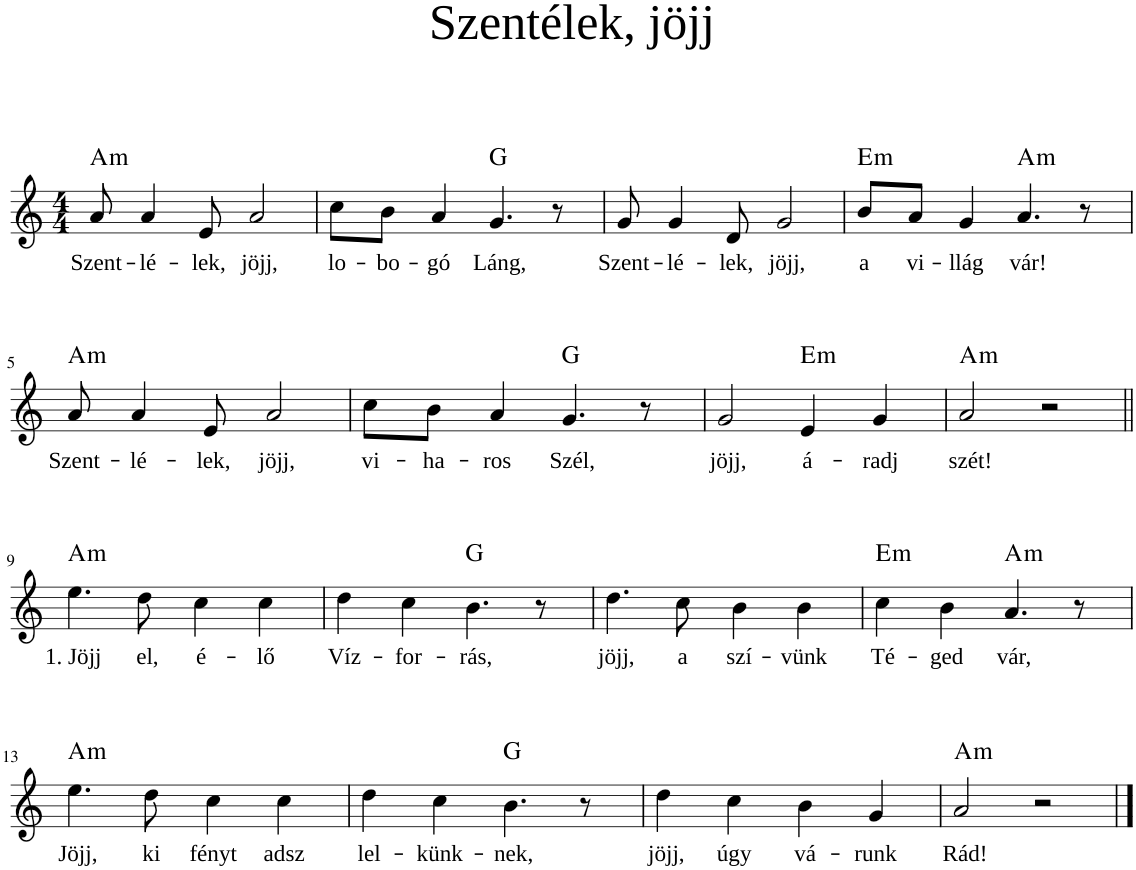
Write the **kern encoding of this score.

**kern	**text	**harte
*part1	*part1	*part1
*staff1	*staff1	*
*I"Piano	*	*
*I'Pno	*	*
*clefG2	*	*
*k[]	*	*
*M4/4	*	*
=1	=1	=1
!	!LO:LY:b	!LO:H:kt=m
8a/	Szent-	A:min
!	!LO:LY:b	!
4a/	-lé-	.
!	!LO:LY:b	!
8e/	-lek,	.
!	!LO:LY:b	!
2a/	jöjj,	.
=2	=2	=2
!	!LO:LY:b	!
8cc\L	lo-	.
!	!LO:LY:b	!
8b\J	-bo-	.
!	!LO:LY:b	!
4a/	-gó	.
!	!LO:LY:b	!
4.g/	Láng,	G:maj
8r	.	.
=3	=3	=3
!	!LO:LY:b	!
8g/	Szent-	.
!	!LO:LY:b	!
4g/	-lé-	.
!	!LO:LY:b	!
8d/	-lek,	.
!	!LO:LY:b	!
2g/	jöjj,	.
=4	=4	=4
!	!LO:LY:b	!LO:H:kt=m
8b/L	a	E:min
!	!LO:LY:b	!
8a/J	vi-	.
!	!LO:LY:b	!
4g/	-llág	.
!	!LO:LY:b	!LO:H:kt=m
4.a/	vár!	A:min
8r	.	.
!!LO:LB:g=z
=5	=5	=5
!	!LO:LY:b	!LO:H:kt=m
8a/	Szent-	A:min
!	!LO:LY:b	!
4a/	-lé-	.
!	!LO:LY:b	!
8e/	-lek,	.
!	!LO:LY:b	!
2a/	jöjj,	.
=6	=6	=6
!	!LO:LY:b	!
8cc\L	vi-	.
!	!LO:LY:b	!
8b\J	-ha-	.
!	!LO:LY:b	!
4a/	-ros	.
!	!LO:LY:b	!
4.g/	Szél,	G:maj
8r	.	.
=7	=7	=7
!	!LO:LY:b	!
2g/	jöjj,	.
!	!LO:LY:b	!LO:H:kt=m
4e/	á-	E:min
!	!LO:LY:b	!
4g/	-radj	.
=8	=8	=8
!	!LO:LY:b	!LO:H:kt=m
2a/	szét!	A:min
2r	.	.
!!LO:LB:g=z
=9||	=9||	=9||
!	!LO:LY:b	!LO:H:kt=m
4.ee\	1. Jöjj	A:min
!	!LO:LY:b	!
8dd\	el,	.
!	!LO:LY:b	!
4cc\	é-	.
!	!LO:LY:b	!
4cc\	-lő	.
=10	=10	=10
!	!LO:LY:b	!
4dd\	Víz-	.
!	!LO:LY:b	!
4cc\	-for-	.
!	!LO:LY:b	!
4.b\	-rás,	G:maj
8r	.	.
=11	=11	=11
!	!LO:LY:b	!
4.dd\	jöjj,	.
!	!LO:LY:b	!
8cc\	a	.
!	!LO:LY:b	!
4b\	szí-	.
!	!LO:LY:b	!
4b\	-vünk	.
=12	=12	=12
!	!LO:LY:b	!LO:H:kt=m
4cc\	Té-	E:min
!	!LO:LY:b	!
4b\	-ged	.
!	!LO:LY:b	!LO:H:kt=m
4.a/	vár,	A:min
8r	.	.
!!LO:LB:g=z
=13	=13	=13
!	!LO:LY:b	!LO:H:kt=m
4.ee\	Jöjj,	A:min
!	!LO:LY:b	!
8dd\	ki	.
!	!LO:LY:b	!
4cc\	fényt	.
!	!LO:LY:b	!
4cc\	adsz	.
=14	=14	=14
!	!LO:LY:b	!
4dd\	lel-	.
!	!LO:LY:b	!
4cc\	-künk-	.
!	!LO:LY:b	!
4.b\	-nek,	G:maj
8r	.	.
=15	=15	=15
!	!LO:LY:b	!
4dd\	jöjj,	.
!	!LO:LY:b	!
4cc\	úgy	.
!	!LO:LY:b	!
4b\	vá-	.
!	!LO:LY:b	!
4g/	-runk	.
=16	=16	=16
!	!LO:LY:b	!LO:H:kt=m
2a/	Rád!	A:min
2r	.	.
==	==	==
*-	*-	*-
